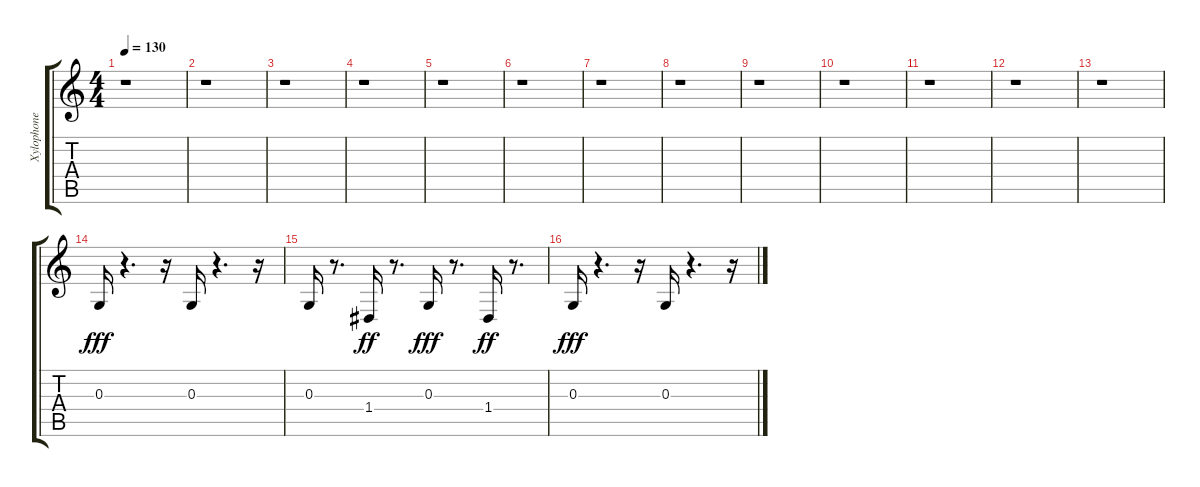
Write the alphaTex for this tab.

\track ("Xylophone" "Xylophone") {instrument xylophone}
\staff {score tabs}
\tuning (E4 B3 G3 D3 A2 E2) {hide}
\ts (4 4)
\tempo 130
\clef g2
\ks c
r.1{dy fff} |
r.1 |
r.1 |
r.1 |
r.1 |
r.1 |
r.1 |
r.1 |
r.1 |
r.1 |
r.1 |
r.1 |
r.1 |
0.3.16 r.4{d} r.16 0.3.16 r.4{d} r.16 |
0.3.16 r.8{d} 1.4.16{dy ff} r.8{d} 0.3.16{dy fff} r.8{d} 1.4.16{dy ff} r.8{d} |
0.3.16{dy fff} r.4{d} r.16 0.3.16 r.4{d} r.16
